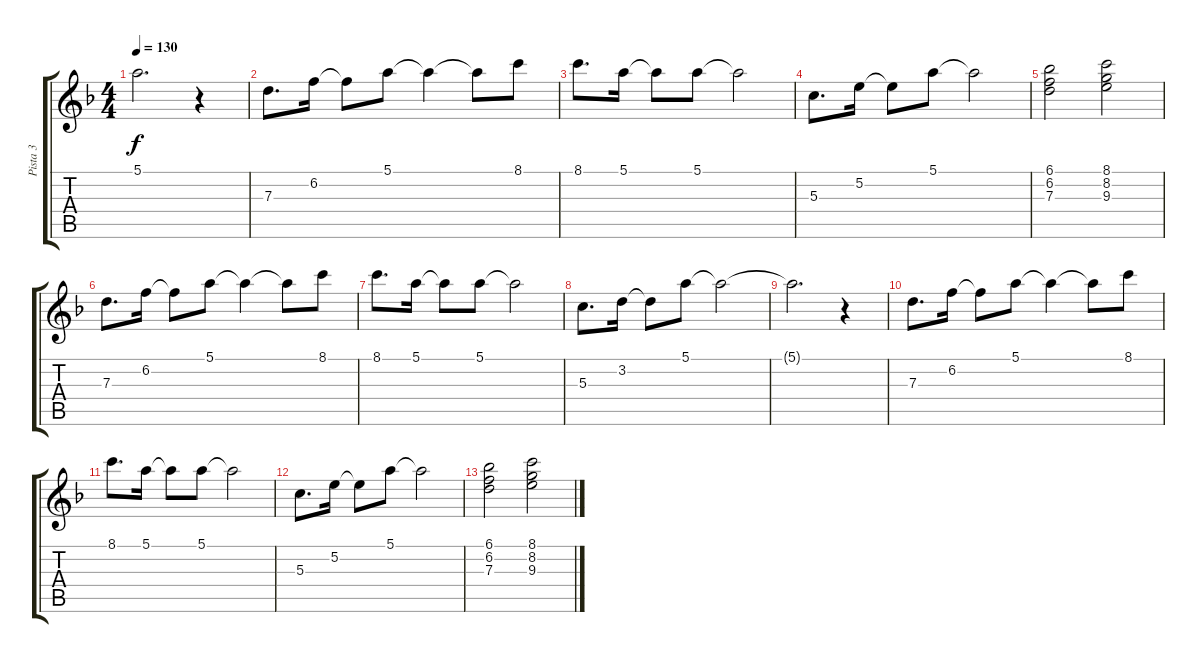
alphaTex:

\track ("Pista 3" "Pista 3") {instrument acousticguitarsteel}
\staff {score tabs}
\tuning (E4 B3 G3 D3 A2 E2) {hide}
\ts (4 4)
\tempo 130
\clef g2
\ks dminor
5.1{t}.2{d dy f} r.4 |
7.3.8{d} 6.2.16 6.2{t}.8 5.1.8 5.1{t}.4 5.1{t}.8 8.1.8 |
8.1.8{d} 5.1.16 5.1{t}.8 5.1.8 5.1{t}.2 |
5.3.8{d} 5.2.16 5.2{t}.8 5.1.8 5.1{t}.2 |
(6.1 6.2 7.3).2 (8.1 8.2 9.3).2 |
7.3.8{d} 6.2.16 6.2{t}.8 5.1.8 5.1{t}.4 5.1{t}.8 8.1.8 |
8.1.8{d} 5.1.16 5.1{t}.8 5.1.8 5.1{t}.2 |
5.3.8{d} 3.2.16 3.2{t}.8 5.1.8 5.1{t}.2 |
5.1{t}.2{d} r.4 |
7.3.8{d} 6.2.16 6.2{t}.8 5.1.8 5.1{t}.4 5.1{t}.8 8.1.8 |
8.1.8{d} 5.1.16 5.1{t}.8 5.1.8 5.1{t}.2 |
5.3.8{d} 5.2.16 5.2{t}.8 5.1.8 5.1{t}.2 |
(6.1 6.2 7.3).2 (8.1 8.2 9.3).2
